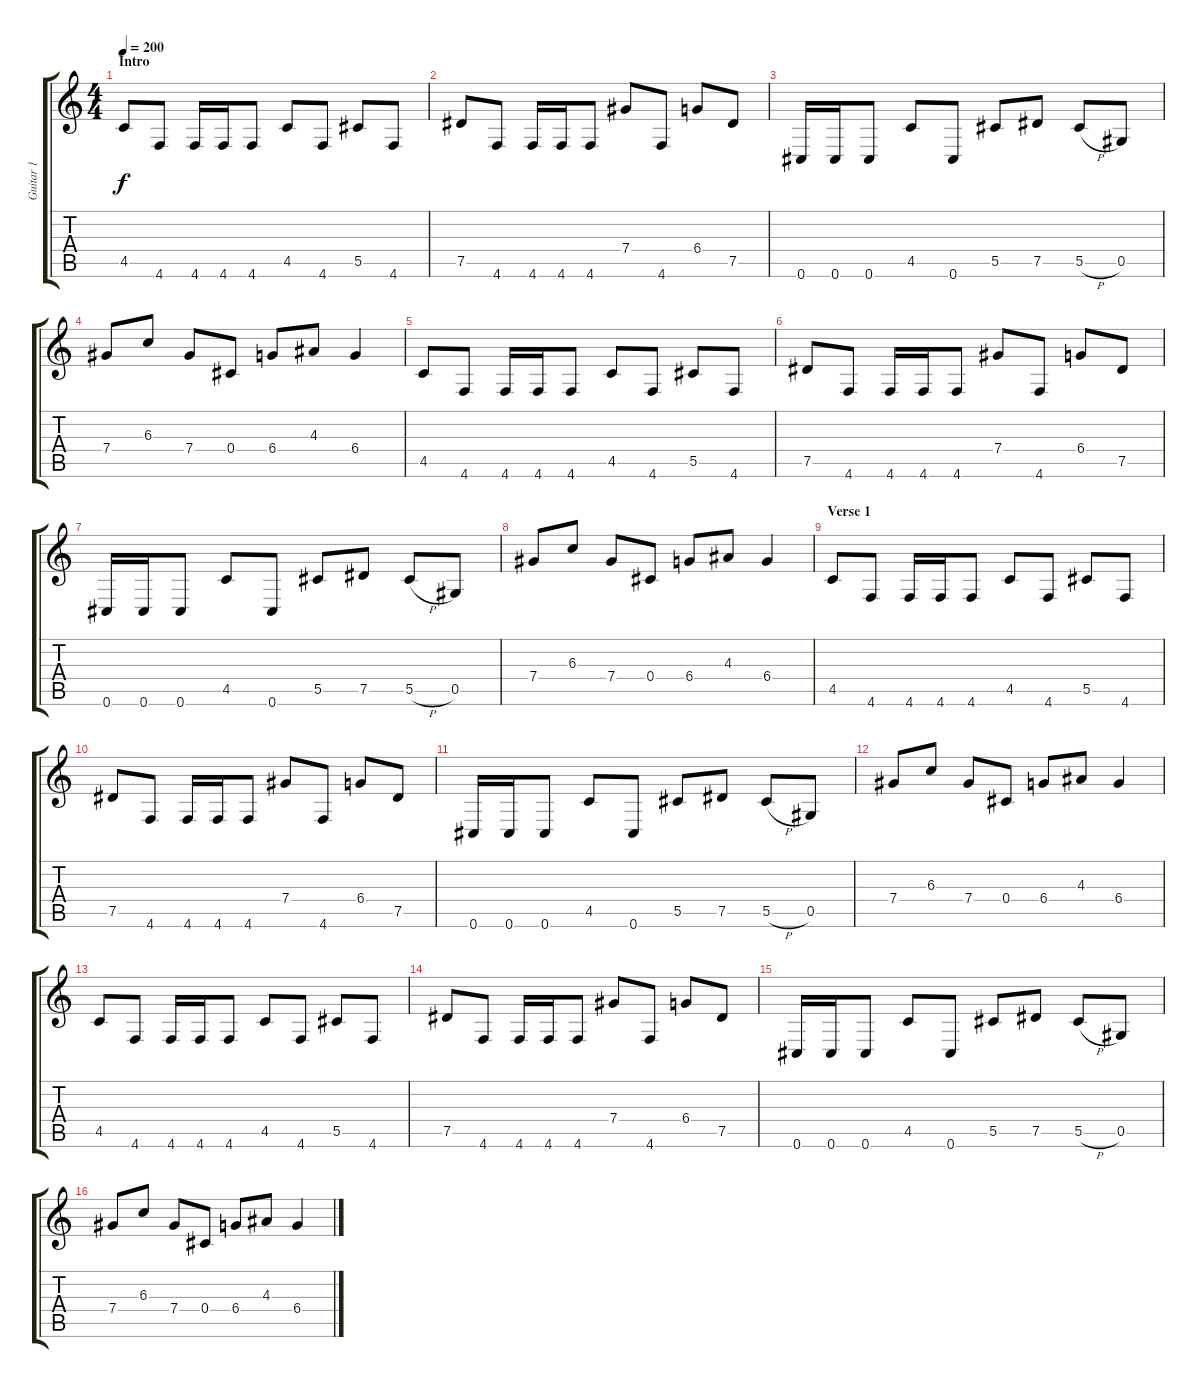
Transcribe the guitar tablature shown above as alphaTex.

\track ("Guitar 1" "Guitar 1") {instrument distortionguitar}
\staff {score tabs}
\tuning (Eb4 Bb3 Gb3 Db3 Ab2 Db2) {hide}
\ts (4 4)
\section ("" "Intro")
\tempo 200
\clef g2
\ks c
4.5.8{dy f instrument distortionguitar} 4.6.8 4.6.16 4.6.16 4.6.8 4.5.8 4.6.8 5.5.8 4.6.8 |
7.5.8 4.6.8 4.6.16 4.6.16 4.6.8 7.4.8 4.6.8 6.4.8 7.5.8 |
0.6.16 0.6.16 0.6.8 4.5.8 0.6.8 5.5.8 7.5.8 5.5{h}.8 0.5.8 |
7.4.8 6.3.8 7.4.8 0.4.8 6.4.8 4.3.8 6.4.4 |
4.5.8 4.6.8 4.6.16 4.6.16 4.6.8 4.5.8 4.6.8 5.5.8 4.6.8 |
7.5.8 4.6.8 4.6.16 4.6.16 4.6.8 7.4.8 4.6.8 6.4.8 7.5.8 |
0.6.16 0.6.16 0.6.8 4.5.8 0.6.8 5.5.8 7.5.8 5.5{h}.8 0.5.8 |
7.4.8 6.3.8 7.4.8 0.4.8 6.4.8 4.3.8 6.4.4 |
\section ("" "Verse 1")
4.5.8 4.6.8 4.6.16 4.6.16 4.6.8 4.5.8 4.6.8 5.5.8 4.6.8 |
7.5.8 4.6.8 4.6.16 4.6.16 4.6.8 7.4.8 4.6.8 6.4.8 7.5.8 |
0.6.16 0.6.16 0.6.8 4.5.8 0.6.8 5.5.8 7.5.8 5.5{h}.8 0.5.8 |
7.4.8 6.3.8 7.4.8 0.4.8 6.4.8 4.3.8 6.4.4 |
4.5.8 4.6.8 4.6.16 4.6.16 4.6.8 4.5.8 4.6.8 5.5.8 4.6.8 |
7.5.8 4.6.8 4.6.16 4.6.16 4.6.8 7.4.8 4.6.8 6.4.8 7.5.8 |
0.6.16 0.6.16 0.6.8 4.5.8 0.6.8 5.5.8 7.5.8 5.5{h}.8 0.5.8 |
7.4.8 6.3.8 7.4.8 0.4.8 6.4.8 4.3.8 6.4.4
